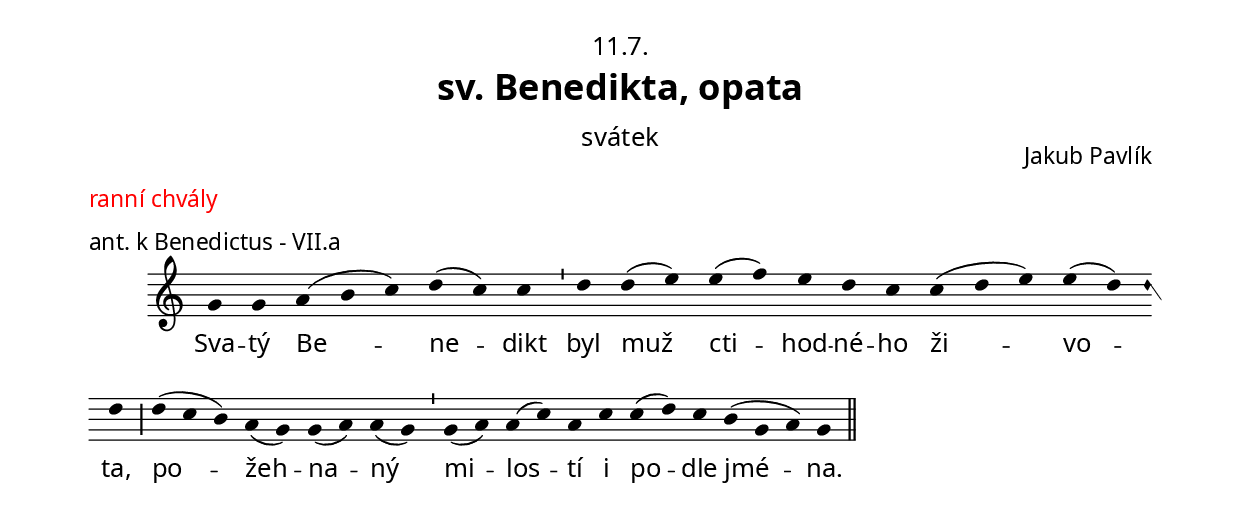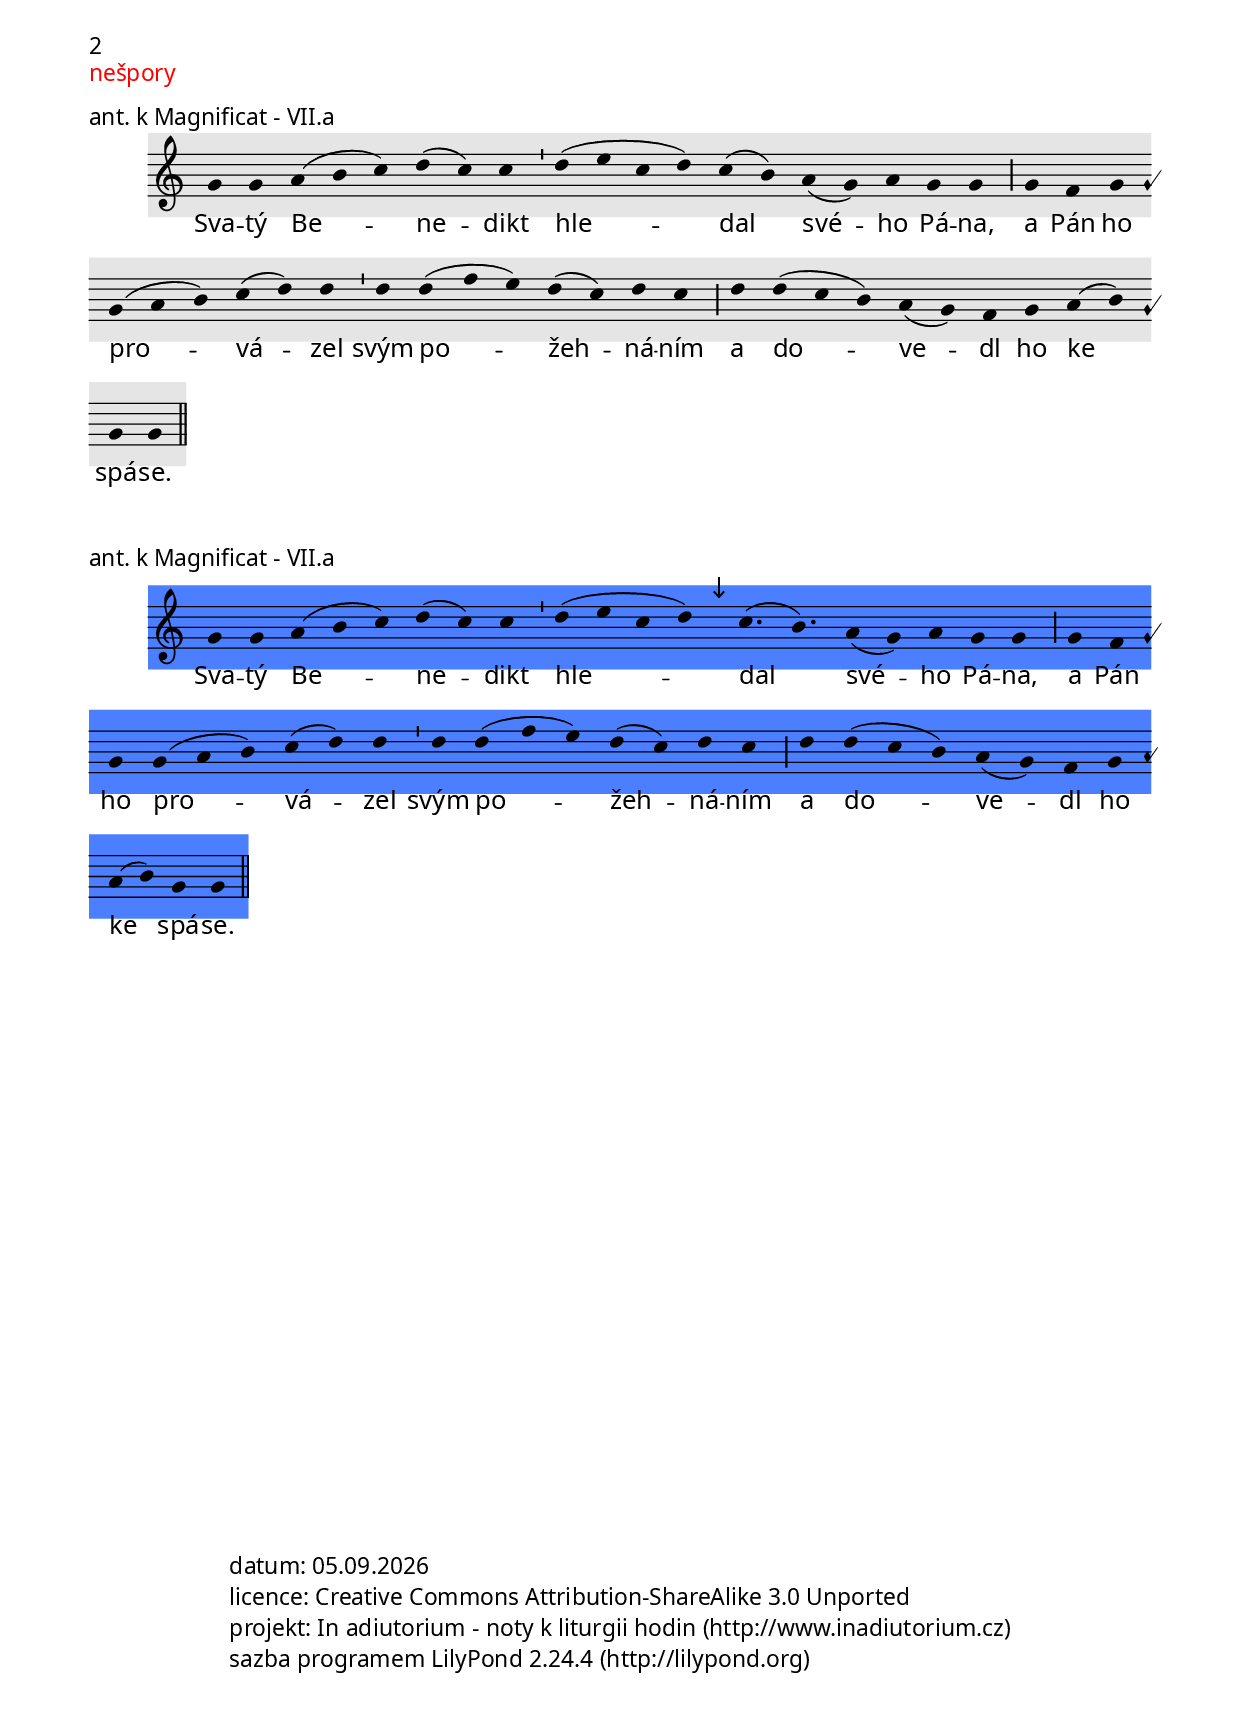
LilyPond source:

\version "2.15.37"

\include "../spolecne.ly"

\header {
  title = \markup\titleSvatek
            "sv. Benedikta, opata"
            svátek
            11.7.
  composer = "Jakub Pavlík"
}

\markup {\nadpisHodinka {"ranní chvály"}}

\score {
  \relative c'' {
    \choralniRezim
    g4 g a( b c) d( c) c \barMin
    d d( e) e( f) e d c c( d e) e( d) d \barMaior
    d( c b) a( g) g( a) a( g) \barMin
    g( a) a( c) a c c( d) c b( g a) g \barFinalis
  }
  \addlyrics {
    Sva -- tý Be -- ne -- dikt
    byl muž cti -- hod -- né -- ho ži -- vo -- ta,
    po -- žeh -- na -- ný
    mi -- los -- tí i po -- dle jmé -- na.
  }
  \header {
    quid = "ant. k Benedictus"
    modus = "VII"
    differentia = "a"
    psalmus = ""
    id = ""
    piece = \markup {\sestavTitulekBezZalmu}
  }
}

\pageBreak

\markup {\nadpisHodinka {"nešpory"}}

\score {
  \relative c'' {
    \zvyraznovacSedy
    \choralniRezim
    g4 g a( b c) d( c) c \barMin
    d( e c d) c( b) a( g) a g g \barMaior
    g f g g( a b) c( d) d \barMin d d( f e) d( c) d c \barMaior
    d d( c b) a( g) f g a( b) g g \barFinalis
  }
  \addlyrics {
    Sva -- tý Be -- ne -- dikt
    hle -- dal své -- ho Pá -- na,
    a Pán ho pro -- vá -- zel svým po -- žeh -- ná -- ním
    a do -- ve -- dl ho ke spá -- se.
  }
  \header {
    quid = "ant. k Magnificat"
    modus = "VII"
    differentia = "a"
    psalmus = ""
    id = ""
    piece = \markup {\sestavTitulekBezZalmu}
  }
}

\score {
  \relative c'' {
    \zvyraznovacModry
    \choralniRezim
    g4 g a( b c) d( c) c \barMin
    d( e c d) \mark\sipka c4.( b) a4( g) a g g \barMaior
    g f g g( a b) c( d) d \barMin d d( f e) d( c) d c \barMaior
    d d( c b) a( g) f g a( b) g g \barFinalis
  }
  \addlyrics {
    Sva -- tý Be -- ne -- dikt
    hle -- dal své -- ho Pá -- na,
    a Pán ho pro -- vá -- zel svým po -- žeh -- ná -- ním
    a do -- ve -- dl ho ke spá -- se.
  }
  \header {
    quid = "ant. k Magnificat"
    modus = "VII"
    differentia = "a"
    psalmus = ""
    id = ""
    piece = \markup {\sestavTitulekBezZalmu}
  }
}